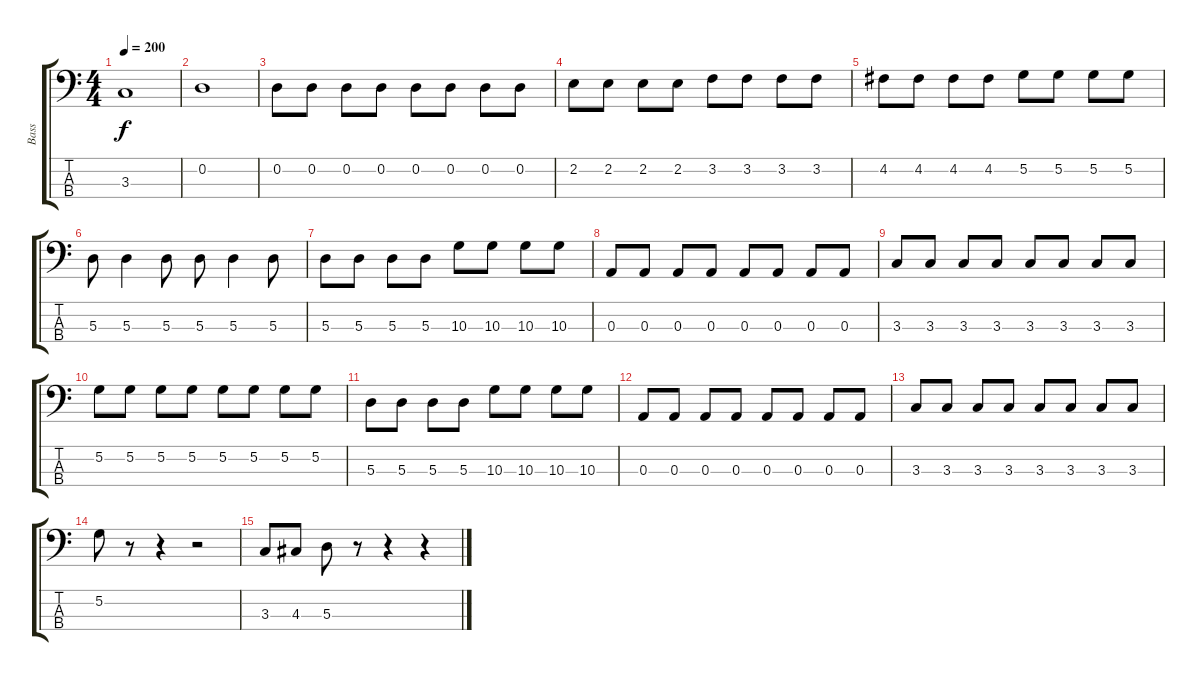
\track ("Bass" "Bass") {instrument acousticbass}
\staff {score tabs}
\tuning (G2 D2 A1 E1) {hide}
\ts (4 4)
\tempo 200
\clef f4
\ks c
3.3.1{dy f} |
0.2.1 |
0.2.8 0.2.8 0.2.8 0.2.8 0.2.8 0.2.8 0.2.8 0.2.8 |
2.2.8 2.2.8 2.2.8 2.2.8 3.2.8 3.2.8 3.2.8 3.2.8 |
4.2.8 4.2.8 4.2.8 4.2.8 5.2.8 5.2.8 5.2.8 5.2.8 |
5.3.8 5.3.4 5.3.8 5.3.8 5.3.4 5.3.8 |
5.3.8 5.3.8 5.3.8 5.3.8 10.3.8 10.3.8 10.3.8 10.3.8 |
0.3.8 0.3.8 0.3.8 0.3.8 0.3.8 0.3.8 0.3.8 0.3.8 |
3.3.8 3.3.8 3.3.8 3.3.8 3.3.8 3.3.8 3.3.8 3.3.8 |
5.2.8 5.2.8 5.2.8 5.2.8 5.2.8 5.2.8 5.2.8 5.2.8 |
5.3.8 5.3.8 5.3.8 5.3.8 10.3.8 10.3.8 10.3.8 10.3.8 |
0.3.8 0.3.8 0.3.8 0.3.8 0.3.8 0.3.8 0.3.8 0.3.8 |
3.3.8 3.3.8 3.3.8 3.3.8 3.3.8 3.3.8 3.3.8 3.3.8 |
5.2.8 r.8 r.4 r.2 |
3.3.8 4.3.8 5.3.8 r.8 r.4 r.4
